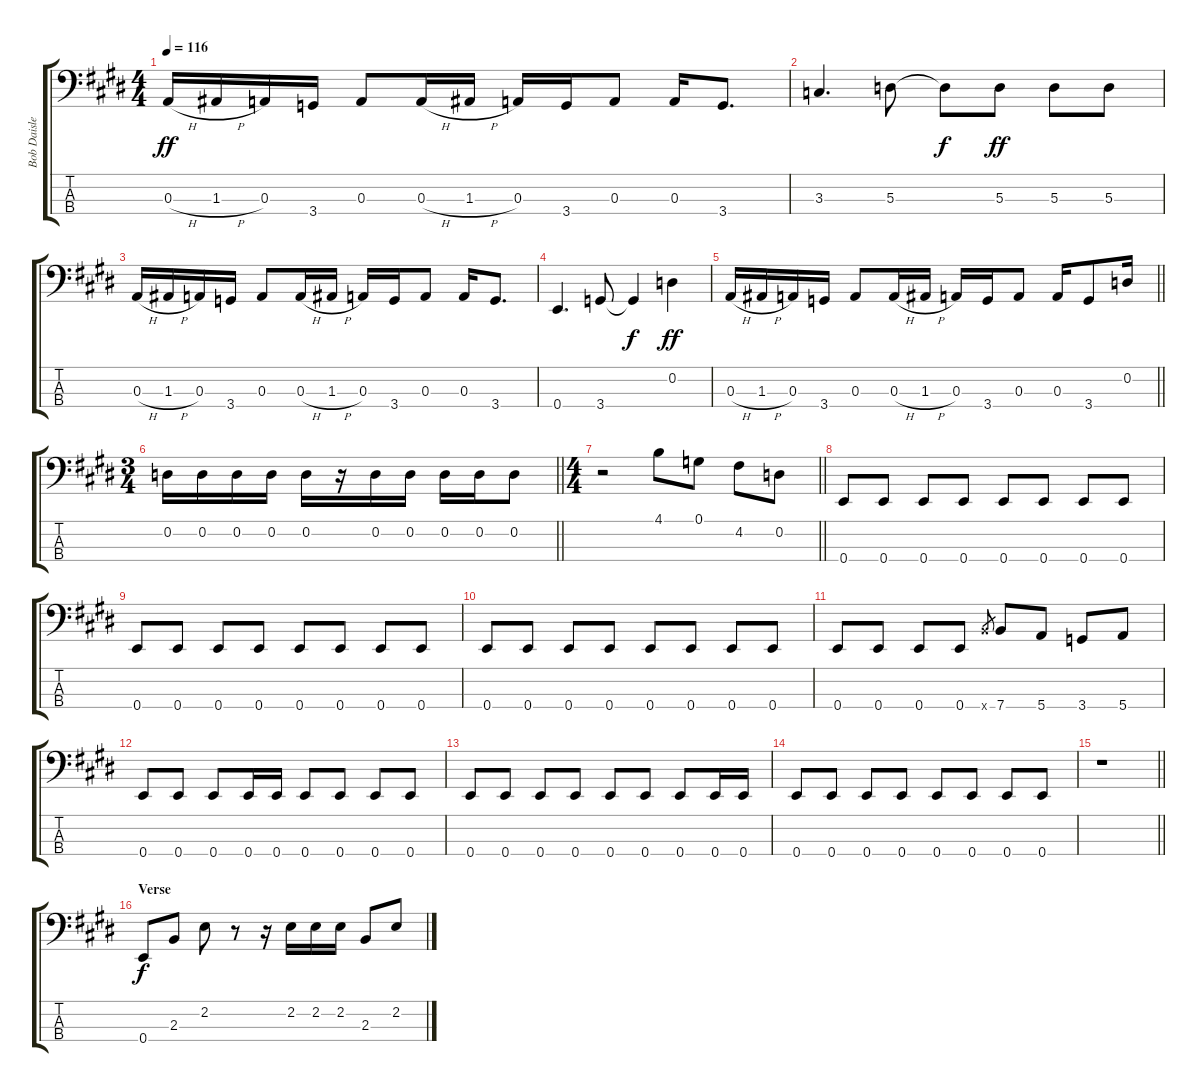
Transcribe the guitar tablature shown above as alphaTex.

\track ("Bob Daisley" "Bob Daisle") {instrument electricbassfinger}
\staff {score tabs}
\tuning (G2 D2 A1 E1) {hide}
\ts (4 4)
\tempo 116
\clef f4
\ks e
0.3{h}.16{dy ff} 1.3{h}.16 0.3.16 3.4.16 0.3.8 0.3{h}.16 1.3{h}.16 0.3.16 3.4.16 0.3.8 0.3.16 3.4.8{d} |
3.3.4{d} 5.3.8 5.3{t}.8{dy f} 5.3.8{dy ff} 5.3.8 5.3.8 |
0.3{h}.16 1.3{h}.16 0.3.16 3.4.16 0.3.8 0.3{h}.16 1.3{h}.16 0.3.16 3.4.16 0.3.8 0.3.16 3.4.8{d} |
0.4.4{d} 3.4.8 3.4{t}.4{dy f} 0.2.4{dy ff} |
\barLineRight lightlight
0.3{h}.16 1.3{h}.16 0.3.16 3.4.16 0.3.8 0.3{h}.16 1.3{h}.16 0.3.16 3.4.16 0.3.8 0.3.16 3.4.8 0.2.16 |
\ts (3 4)
\barLineRight lightlight
0.2.16 0.2.16 0.2.16 0.2.16 0.2.16 r.16 0.2.16 0.2.16 0.2.16 0.2.16 0.2.8 |
\ts (4 4)
\barLineRight lightlight
r.2 4.1.8 0.1.8 4.2.8 0.2.8 |
0.4.8 0.4.8 0.4.8 0.4.8 0.4.8 0.4.8 0.4.8 0.4.8 |
0.4.8 0.4.8 0.4.8 0.4.8 0.4.8 0.4.8 0.4.8 0.4.8 |
0.4.8 0.4.8 0.4.8 0.4.8 0.4.8 0.4.8 0.4.8 0.4.8 |
0.4.8 0.4.8 0.4.8 0.4.8 7.4{x}.8{gr} 7.4.8 5.4.8 3.4.8 5.4.8 |
0.4.8 0.4.8 0.4.8 0.4.16 0.4.16 0.4.8 0.4.8 0.4.8 0.4.8 |
0.4.8 0.4.8 0.4.8 0.4.8 0.4.8 0.4.8 0.4.8 0.4.16 0.4.16 |
0.4.8 0.4.8 0.4.8 0.4.8 0.4.8 0.4.8 0.4.8 0.4.8 |
\barLineRight lightlight
r.1 |
\section ("" "Verse")
0.4.8{dy f} 2.3.8 2.2.8 r.8 r.16 2.2.16 2.2.16 2.2.16 2.3.8 2.2.8
